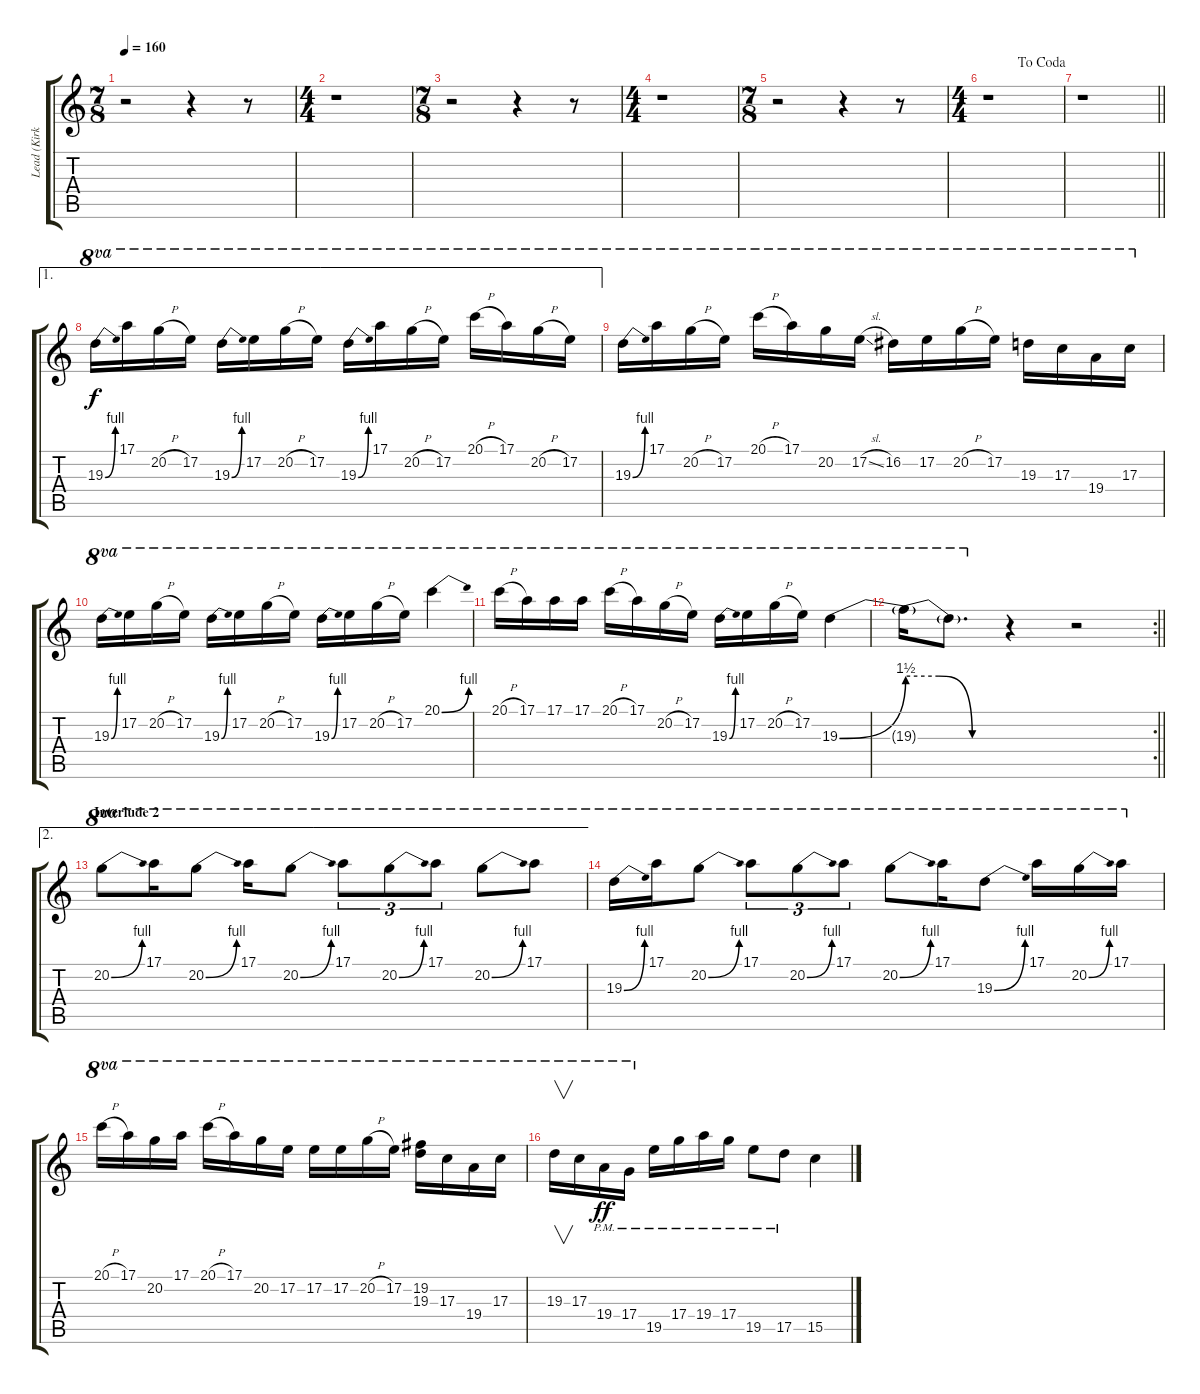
\track ("Lead (Kirk)" "Lead (Kirk") {instrument distortionguitar}
\staff {score tabs}
\tuning (E4 B3 G3 D3 A2 E2) {hide}
\ts (7 8)
\tempo 160
\clef g2
\ks c
r.2{dy f} r.4 r.8 |
\ts (4 4)
r.1 |
\ts (7 8)
r.2 r.4 r.8 |
\ts (4 4)
r.1 |
\ts (7 8)
r.2 r.4 r.8 |
\ts (4 4)
\jump dacoda
r.1 |
\barLineRight lightlight
r.1 |
\ae 1
19.3{be (bend 0 0 60 4)}.16{ot 8va} 17.1.16{ot 8va} 20.2{h}.16{ot 8va} 17.2.16{ot 8va} 19.3{be (bend 0 0 60 4)}.16{ot 8va} 17.2.16{ot 8va} 20.2{h}.16{ot 8va} 17.2.16{ot 8va} 19.3{be (bend 0 0 60 4)}.16{ot 8va} 17.1.16{ot 8va} 20.2{h}.16{ot 8va} 17.2.16{ot 8va} 20.1{h}.16{ot 8va} 17.1.16{ot 8va} 20.2{h}.16{ot 8va} 17.2.16{ot 8va} |
19.3{be (bend 0 0 60 4)}.16{ot 8va} 17.1.16{ot 8va} 20.2{h}.16{ot 8va} 17.2.16{ot 8va} 20.1{h}.16{ot 8va} 17.1.16{ot 8va} 20.2.16{ot 8va} 17.2{sl}.16{ot 8va} 16.2.16{ot 8va} 17.2.16{ot 8va} 20.2{h}.16{ot 8va} 17.2.16{ot 8va} 19.3.16{ot 8va} 17.3.16{ot 8va} 19.4.16{ot 8va} 17.3.16{ot 8va} |
19.3{be (bend 0 0 60 4)}.16{ot 8va} 17.2.16{ot 8va} 20.2{h}.16{ot 8va} 17.2.16{ot 8va} 19.3{be (bend 0 0 60 4)}.16{ot 8va} 17.2.16{ot 8va} 20.2{h}.16{ot 8va} 17.2.16{ot 8va} 19.3{be (bend 0 0 60 4)}.16{ot 8va} 17.2.16{ot 8va} 20.2{h}.16{ot 8va} 17.2.16{ot 8va} 20.1{be (bend 0 0 60 4)}.4{ot 8va} |
20.1{h}.16{ot 8va} 17.1.16{ot 8va} 17.1.16{ot 8va} 17.1.16{ot 8va} 20.1{h}.16{ot 8va} 17.1.16{ot 8va} 20.2{h}.16{ot 8va} 17.2.16{ot 8va} 19.3{be (bend 0 0 60 4)}.16{ot 8va} 17.2.16{ot 8va} 20.2{h}.16{ot 8va} 17.2.16{ot 8va} 19.3{be (bend 0 0 60 6)}.4{ot 8va} |
\rc 2
\barLineRight lightlight
19.3{be (custom 0 6 20 6 40 0 60 0) t}.16{ot 8va} 19.3{t}.8{d ot 8va} r.4 r.2 |
\ae 2
\section ("" "Interlude 2")
20.2{be (bend 0 0 60 4)}.8{ot 8va} 17.1.16{ot 8va} 20.2{be (bend 0 0 60 4)}.8{ot 8va} 17.1.16{ot 8va} 20.2{be (bend 0 0 60 4)}.8{ot 8va} 17.1.8{tu (3 2) ot 8va} 20.2{be (bend 0 0 60 4)}.8{tu (3 2) ot 8va} 17.1.8{tu (3 2) ot 8va} 20.2{be (bend 0 0 60 4)}.8{ot 8va} 17.1.8{ot 8va} |
19.3{be (bend 0 0 60 4)}.16{ot 8va} 17.1.16{ot 8va} 20.2{be (bend 0 0 60 4)}.8{ot 8va} 17.1.8{tu (3 2) ot 8va} 20.2{be (bend 0 0 60 4)}.8{tu (3 2) ot 8va} 17.1.8{tu (3 2) ot 8va} 20.2{be (bend 0 0 60 4)}.8{ot 8va} 17.1.16{ot 8va} 19.3{be (bend 0 0 60 4)}.8{ot 8va} 17.1.16{ot 8va} 20.2{be (bend 0 0 60 4)}.16{ot 8va} 17.1.16{ot 8va} |
20.1{h}.16{ot 8va} 17.1.16{ot 8va} 20.2.16{ot 8va} 17.1.16{ot 8va} 20.1{h}.16{ot 8va} 17.1.16{ot 8va} 20.2.16{ot 8va} 17.2.16{ot 8va} 17.2.16{ot 8va} 17.2.16{ot 8va} 20.2{h}.16{ot 8va} 17.2.16{ot 8va} (19.2 19.3).16{ot 8va} 17.3.16{ot 8va} 19.4.16{ot 8va} 17.3.16{ot 8va} |
19.3.16{v ot 8va} 17.3.16{ot 8va} 19.4{pm}.16{ot 8va dy ff} 17.4{pm}.16{ot 8va} 19.5{pm}.16 17.4{pm}.16 19.4{pm}.16 17.4{pm}.16 19.5{pm}.8 17.5{pm}.8 15.5.4
